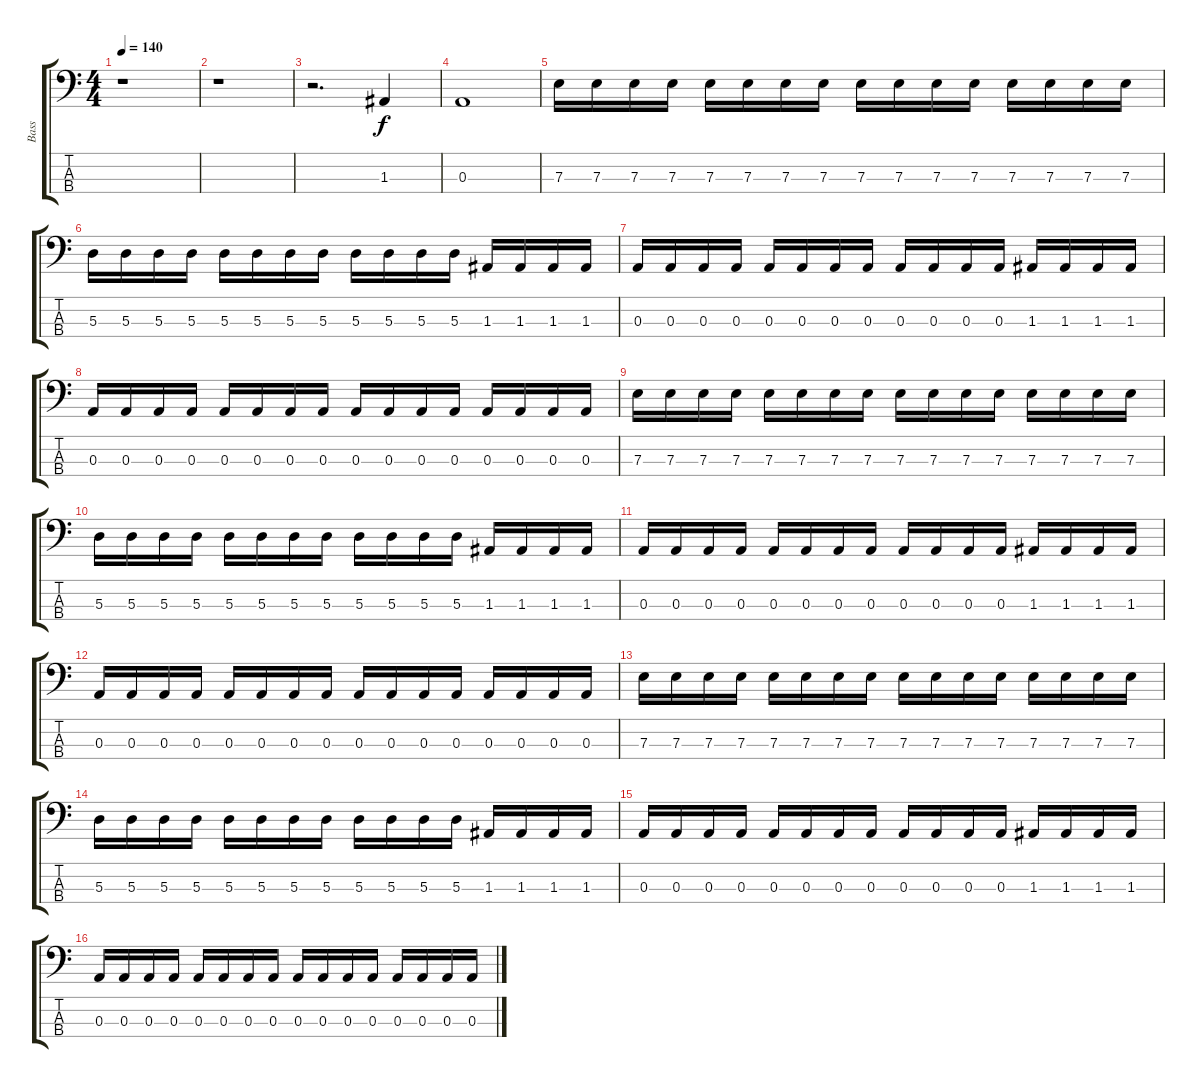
\track ("Bass" "Bass") {instrument electricbassfinger}
\staff {score tabs}
\tuning (G2 D2 A1 E1) {hide}
\ts (4 4)
\tempo 140
\clef f4
\ks c
r.1{dy f} |
r.1 |
r.2{d} 1.3.4 |
0.3.1 |
7.3.16 7.3.16 7.3.16 7.3.16 7.3.16 7.3.16 7.3.16 7.3.16 7.3.16 7.3.16 7.3.16 7.3.16 7.3.16 7.3.16 7.3.16 7.3.16 |
5.3.16 5.3.16 5.3.16 5.3.16 5.3.16 5.3.16 5.3.16 5.3.16 5.3.16 5.3.16 5.3.16 5.3.16 1.3.16 1.3.16 1.3.16 1.3.16 |
0.3.16 0.3.16 0.3.16 0.3.16 0.3.16 0.3.16 0.3.16 0.3.16 0.3.16 0.3.16 0.3.16 0.3.16 1.3.16 1.3.16 1.3.16 1.3.16 |
0.3.16 0.3.16 0.3.16 0.3.16 0.3.16 0.3.16 0.3.16 0.3.16 0.3.16 0.3.16 0.3.16 0.3.16 0.3.16 0.3.16 0.3.16 0.3.16 |
7.3.16 7.3.16 7.3.16 7.3.16 7.3.16 7.3.16 7.3.16 7.3.16 7.3.16 7.3.16 7.3.16 7.3.16 7.3.16 7.3.16 7.3.16 7.3.16 |
5.3.16 5.3.16 5.3.16 5.3.16 5.3.16 5.3.16 5.3.16 5.3.16 5.3.16 5.3.16 5.3.16 5.3.16 1.3.16 1.3.16 1.3.16 1.3.16 |
0.3.16 0.3.16 0.3.16 0.3.16 0.3.16 0.3.16 0.3.16 0.3.16 0.3.16 0.3.16 0.3.16 0.3.16 1.3.16 1.3.16 1.3.16 1.3.16 |
0.3.16 0.3.16 0.3.16 0.3.16 0.3.16 0.3.16 0.3.16 0.3.16 0.3.16 0.3.16 0.3.16 0.3.16 0.3.16 0.3.16 0.3.16 0.3.16 |
7.3.16 7.3.16 7.3.16 7.3.16 7.3.16 7.3.16 7.3.16 7.3.16 7.3.16 7.3.16 7.3.16 7.3.16 7.3.16 7.3.16 7.3.16 7.3.16 |
5.3.16 5.3.16 5.3.16 5.3.16 5.3.16 5.3.16 5.3.16 5.3.16 5.3.16 5.3.16 5.3.16 5.3.16 1.3.16 1.3.16 1.3.16 1.3.16 |
0.3.16 0.3.16 0.3.16 0.3.16 0.3.16 0.3.16 0.3.16 0.3.16 0.3.16 0.3.16 0.3.16 0.3.16 1.3.16 1.3.16 1.3.16 1.3.16 |
0.3.16 0.3.16 0.3.16 0.3.16 0.3.16 0.3.16 0.3.16 0.3.16 0.3.16 0.3.16 0.3.16 0.3.16 0.3.16 0.3.16 0.3.16 0.3.16
